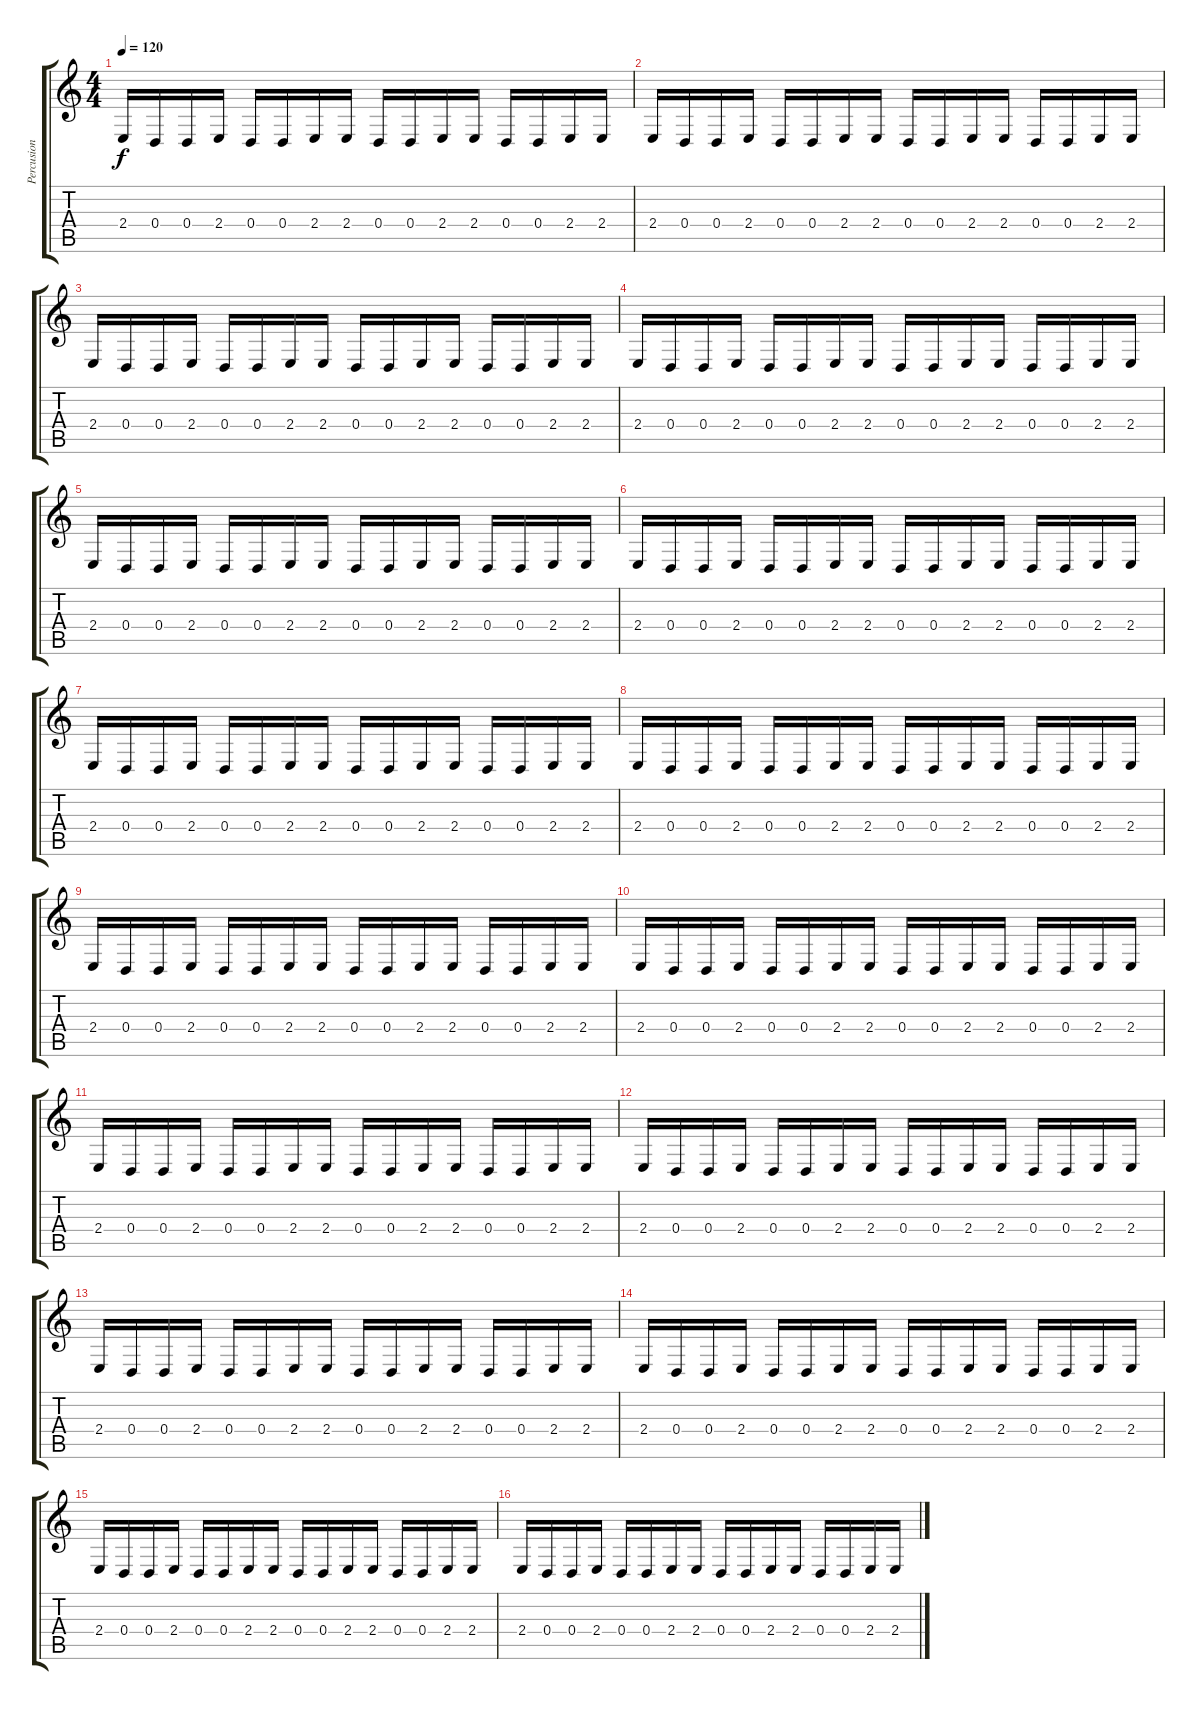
\track ("Percusion 2" "Percusion ") {instrument kalimba}
\staff {score tabs}
\tuning (E4 B3 G3 D3 A2 E2) {hide}
\ts (4 4)
\tempo 120
\clef g2
\ks c
2.4.16{dy f instrument kalimba} 0.4.16 0.4.16 2.4.16 0.4.16 0.4.16 2.4.16 2.4.16 0.4.16 0.4.16 2.4.16 2.4.16 0.4.16 0.4.16 2.4.16 2.4.16 |
2.4.16 0.4.16 0.4.16 2.4.16 0.4.16 0.4.16 2.4.16 2.4.16 0.4.16 0.4.16 2.4.16 2.4.16 0.4.16 0.4.16 2.4.16 2.4.16 |
2.4.16 0.4.16 0.4.16 2.4.16 0.4.16 0.4.16 2.4.16 2.4.16 0.4.16 0.4.16 2.4.16 2.4.16 0.4.16 0.4.16 2.4.16 2.4.16 |
2.4.16 0.4.16 0.4.16 2.4.16 0.4.16 0.4.16 2.4.16 2.4.16 0.4.16 0.4.16 2.4.16 2.4.16 0.4.16 0.4.16 2.4.16 2.4.16 |
2.4.16 0.4.16 0.4.16 2.4.16 0.4.16 0.4.16 2.4.16 2.4.16 0.4.16 0.4.16 2.4.16 2.4.16 0.4.16 0.4.16 2.4.16 2.4.16 |
2.4.16 0.4.16 0.4.16 2.4.16 0.4.16 0.4.16 2.4.16 2.4.16 0.4.16 0.4.16 2.4.16 2.4.16 0.4.16 0.4.16 2.4.16 2.4.16 |
2.4.16 0.4.16 0.4.16 2.4.16 0.4.16 0.4.16 2.4.16 2.4.16 0.4.16 0.4.16 2.4.16 2.4.16 0.4.16 0.4.16 2.4.16 2.4.16 |
2.4.16 0.4.16 0.4.16 2.4.16 0.4.16 0.4.16 2.4.16 2.4.16 0.4.16 0.4.16 2.4.16 2.4.16 0.4.16 0.4.16 2.4.16 2.4.16 |
2.4.16 0.4.16 0.4.16 2.4.16 0.4.16 0.4.16 2.4.16 2.4.16 0.4.16 0.4.16 2.4.16 2.4.16 0.4.16 0.4.16 2.4.16 2.4.16 |
2.4.16 0.4.16 0.4.16 2.4.16 0.4.16 0.4.16 2.4.16 2.4.16 0.4.16 0.4.16 2.4.16 2.4.16 0.4.16 0.4.16 2.4.16 2.4.16 |
2.4.16 0.4.16 0.4.16 2.4.16 0.4.16 0.4.16 2.4.16 2.4.16 0.4.16 0.4.16 2.4.16 2.4.16 0.4.16 0.4.16 2.4.16 2.4.16 |
2.4.16 0.4.16 0.4.16 2.4.16 0.4.16 0.4.16 2.4.16 2.4.16 0.4.16 0.4.16 2.4.16 2.4.16 0.4.16 0.4.16 2.4.16 2.4.16 |
2.4.16 0.4.16 0.4.16 2.4.16 0.4.16 0.4.16 2.4.16 2.4.16 0.4.16 0.4.16 2.4.16 2.4.16 0.4.16 0.4.16 2.4.16 2.4.16 |
2.4.16 0.4.16 0.4.16 2.4.16 0.4.16 0.4.16 2.4.16 2.4.16 0.4.16 0.4.16 2.4.16 2.4.16 0.4.16 0.4.16 2.4.16 2.4.16 |
2.4.16 0.4.16 0.4.16 2.4.16 0.4.16 0.4.16 2.4.16 2.4.16 0.4.16 0.4.16 2.4.16 2.4.16 0.4.16 0.4.16 2.4.16 2.4.16 |
2.4.16 0.4.16 0.4.16 2.4.16 0.4.16 0.4.16 2.4.16 2.4.16 0.4.16 0.4.16 2.4.16 2.4.16 0.4.16 0.4.16 2.4.16 2.4.16
